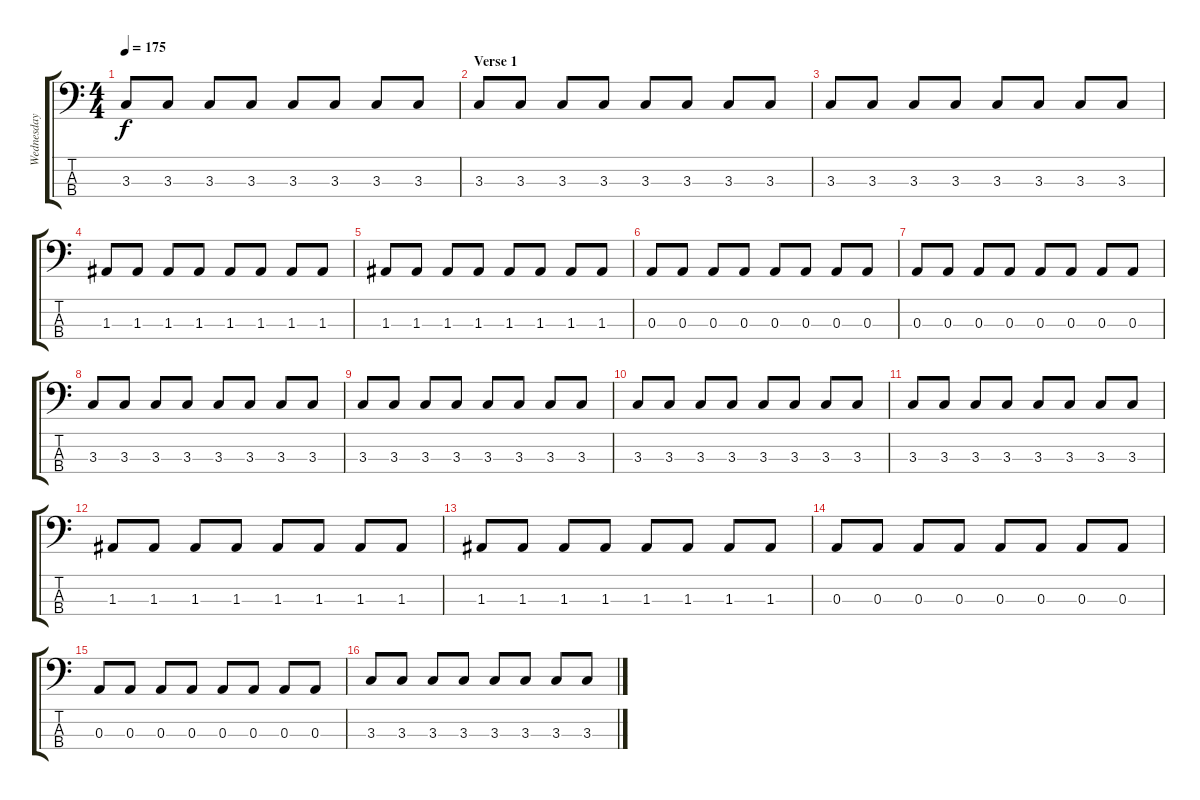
\track ("Wednesday 13 (Bass)" "Wednesday ") {instrument electricbasspick}
\staff {score tabs}
\tuning (G2 D2 A1 E1) {hide}
\ts (4 4)
\tempo 175
\clef f4
\ks c
3.3.8{dy f} 3.3.8 3.3.8 3.3.8 3.3.8 3.3.8 3.3.8 3.3.8 |
\section ("" "Verse 1")
3.3.8 3.3.8 3.3.8 3.3.8 3.3.8 3.3.8 3.3.8 3.3.8 |
3.3.8 3.3.8 3.3.8 3.3.8 3.3.8 3.3.8 3.3.8 3.3.8 |
1.3.8 1.3.8 1.3.8 1.3.8 1.3.8 1.3.8 1.3.8 1.3.8 |
1.3.8 1.3.8 1.3.8 1.3.8 1.3.8 1.3.8 1.3.8 1.3.8 |
0.3.8 0.3.8 0.3.8 0.3.8 0.3.8 0.3.8 0.3.8 0.3.8 |
0.3.8 0.3.8 0.3.8 0.3.8 0.3.8 0.3.8 0.3.8 0.3.8 |
3.3.8 3.3.8 3.3.8 3.3.8 3.3.8 3.3.8 3.3.8 3.3.8 |
3.3.8 3.3.8 3.3.8 3.3.8 3.3.8 3.3.8 3.3.8 3.3.8 |
3.3.8 3.3.8 3.3.8 3.3.8 3.3.8 3.3.8 3.3.8 3.3.8 |
3.3.8 3.3.8 3.3.8 3.3.8 3.3.8 3.3.8 3.3.8 3.3.8 |
1.3.8 1.3.8 1.3.8 1.3.8 1.3.8 1.3.8 1.3.8 1.3.8 |
1.3.8 1.3.8 1.3.8 1.3.8 1.3.8 1.3.8 1.3.8 1.3.8 |
0.3.8 0.3.8 0.3.8 0.3.8 0.3.8 0.3.8 0.3.8 0.3.8 |
0.3.8 0.3.8 0.3.8 0.3.8 0.3.8 0.3.8 0.3.8 0.3.8 |
3.3.8 3.3.8 3.3.8 3.3.8 3.3.8 3.3.8 3.3.8 3.3.8
